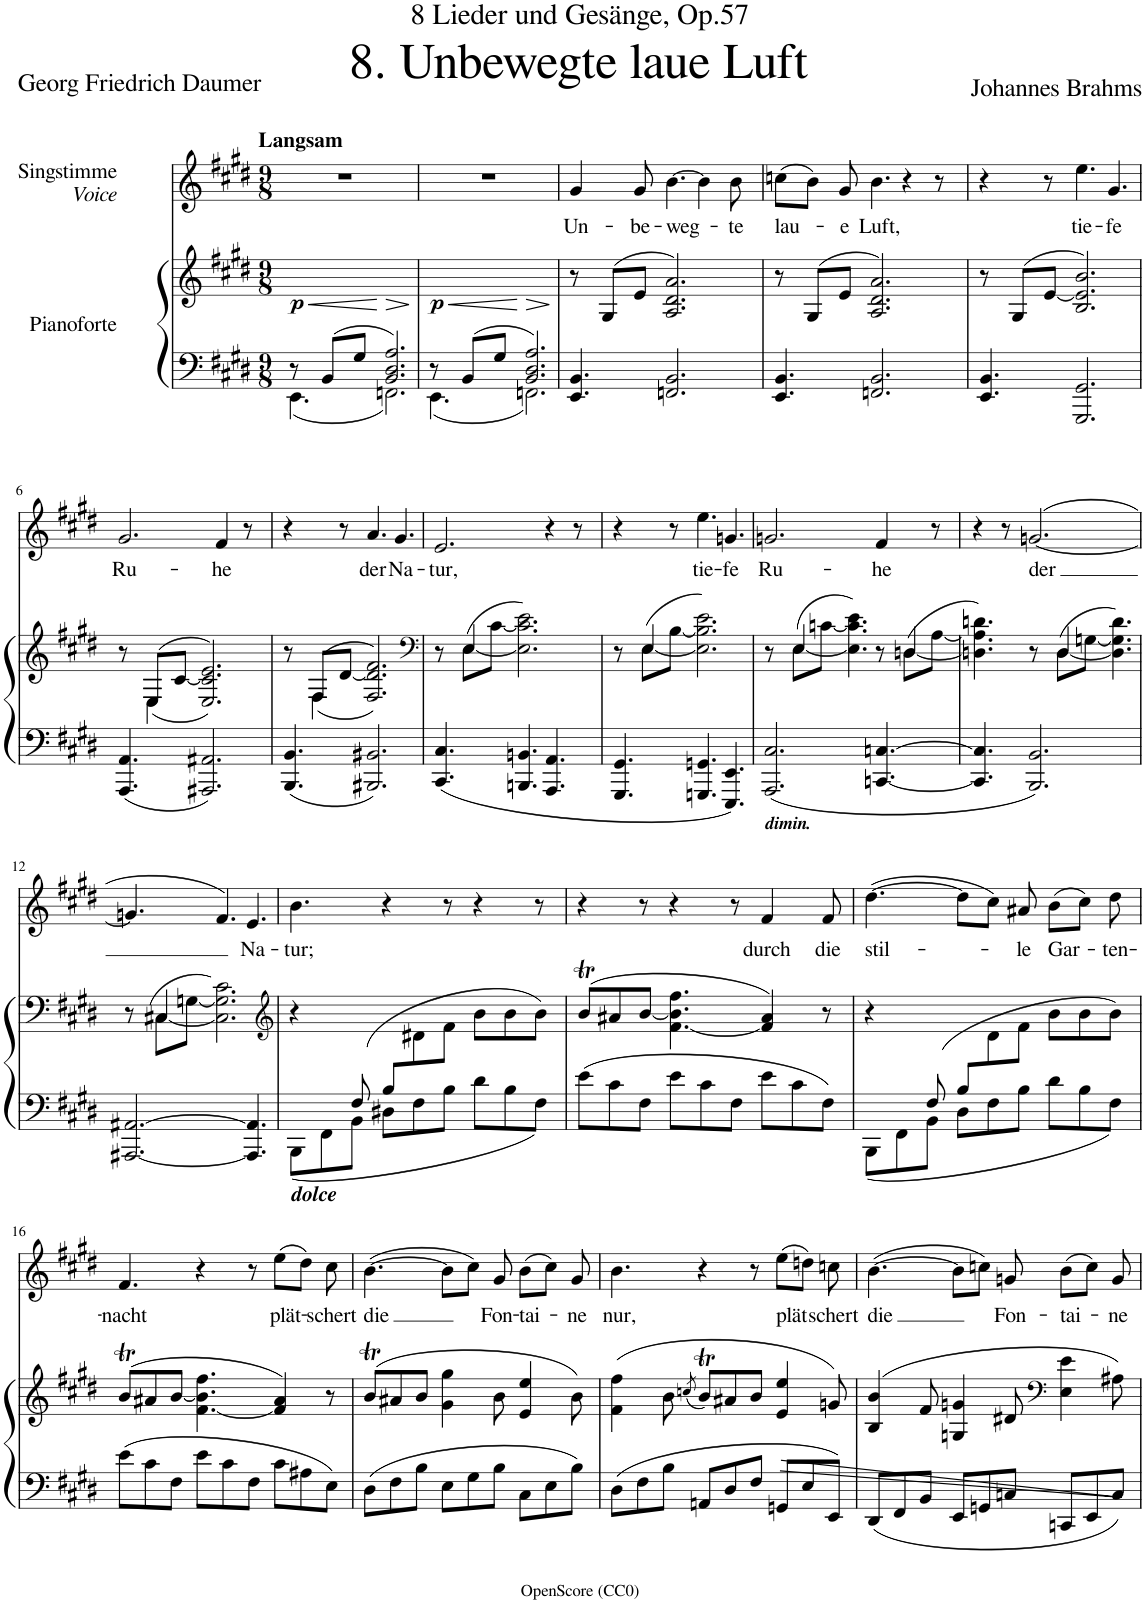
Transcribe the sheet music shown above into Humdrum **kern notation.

**kern	**kern	**dynam	**kern	**text
*part2	*part2	*part2	*part1	*part1
*staff3	*staff2	*staff2/3	*staff1	*staff1
*I"Pianoforte	*	*	*I"Singstimme Voice	*
*I'Pno	*	*	*	*
*clefF4	*clefG2	*	*clefG2	*
*k[f#c#g#d#]	*k[f#c#g#d#]	*	*k[f#c#g#d#]	*
*M9/8	*M9/8	*	*M9/8	*
=1	=1	=1	=1	=1
*^	*	*	*	*
!	!	!	!	!LO:TX:a:B:t=Langsam	!
!	!	!	!LO:HP:b	!	!
!	!	!	!LO:DY:n=1:b	!	!
8ryy	4.EE\	8r	< p	8%9r	.
8BB/L	.	1ryy	.	.	.
8G#/J	.	.	.	.	.
2.BB/ 2.D#/ 2.A/	2.FFn\	.	[	.	.
=2	=2	=2	=2	=2	=2
!	!	!	!LO:HP:b	!	!
!	!	!	!LO:DY:n=1:b	!	!
8ryy	4.EE\	8r	< p	8%9r	.
8BB/L	.	1ryy	.	.	.
8G#/J	.	.	.	.	.
2.BB/ 2.D#/ 2.A/	2.FFn\	.	[	.	.
=3	=3	=3	=3	=3	=3
!	!	!	!	!	!LO:LY:b
*v	*v	*	*	*	*
4.EE/ 4.BB/	8r	.	4g#/	Un-
.	(>8G#/L	.	.	.
!	!	!	!	!LO:LY:b
.	8e/J	.	8g#/	-be-
!	!	!	!	!LO:LY:b
2.FFn/ 2.BB/	2.A/ 2.d#/ 2.a/)	.	[4.b\	-weg-
.	.	.	4b\]	.
!	!	!	!	!LO:LY:b
.	.	.	8b\	-te
=4	=4	=4	=4	=4
!	!	!	!	!LO:LY:b
4.EE/ 4.BB/	8r	.	(8ccn\L	lau-
.	(>8G#/L	.	8b\J)	.
!	!	!	!	!LO:LY:b
.	8e/J	.	8g#/	-e
!	!	!	!	!LO:LY:b
2.FFn/ 2.BB/	2.A/ 2.d#/ 2.a/)	.	4.b\	Luft,
.	.	.	4r	.
.	.	.	8r	.
=5	=5	=5	=5	=5
4.EE/ 4.BB/	8r	.	4r	.
.	(>8G#/L	.	.	.
.	[8e/J	.	8r	.
!	!	!	!	!LO:LY:b
2.GGG#/ 2.GG#/	2.B/ 2.e/] 2.b/)	.	4.ee\	tie-
!	!	!	!	!LO:LY:b
.	.	.	4.g#/	-fe
!!LO:LB:g=z
=6	=6	=6	=6	=6
*	*^	*	*	*
!	!	!	!	!	!LO:LY:b
4.AAA/ 4.AA/	8r	8ryy	.	2.g#/	Ru-
.	(>(<8E/L	4E\	.	.	.
.	[<8c#/J	.	.	.	.
2.AAA#X/ 2.AA#X/	2.E/ 2.c#/] 2.e/))	2.ryy	.	.	.
!	!	!	!	!	!LO:LY:b
.	.	.	.	4f#/	-he
.	.	.	.	8r	.
=7	=7	=7	=7	=7	=7
4.BBB/ 4.BB/	8r	8ryy	.	4r	.
.	(>(<8F#/L	4F#\	.	.	.
.	[<8d#/J	.	.	8r	.
!	!	!	!	!	!LO:LY:b
2.BBB#X/ 2.BB#X/	2.F#/ 2.d#/] 2.f#/))	2.ryy	.	4.a/	der
!	!	!	!	!	!LO:LY:b
.	.	.	.	4.g#/	Na-
=8	=8	=8	=8	=8	=8
*	*clefF4	*	*	*	*
!	!	!	!	!	!LO:LY:b
4.CC#/ 4.C#/	8r	8ryy	.	2.e/	-tur,
.	[<4E/	(>8E\L	.	.	.
.	.	[<8c#\J	.	.	.
4.BBBn/ 4.BBn/	2.ryy	2.E\] 2.c#\] 2.e\)	.	.	.
4.AAA/ 4.AA/	.	.	.	4r	.
.	.	.	.	8r	.
=9	=9	=9	=9	=9	=9
4.GGG#/ 4.GG#/	8r	8ryy	.	4r	.
.	[<4E/	(>8E\L	.	.	.
.	.	[<8B\J	.	8r	.
!	!	!	!	!	!LO:LY:b
4.GGGn/ 4.GGn/	2.ryy	2.E\] 2.B\] 2.e\)	.	4.ee\	tie-
!	!	!	!	!	!LO:LY:b
4.EEE/ 4.EE/	.	.	.	4.gn/	-fe
=10	=10	=10	=10	=10	=10
!LO:TX:b:Bi:t=dimin.	!	!	!	!	!
!	!	!	!	!	!LO:LY:b
2.AAA/ 2.C#/	8r	8ryy	.	2.gn/	Ru-
.	[<4E/	(>8E\L	.	.	.
.	.	[<8cn\J	.	.	.
.	4.ryy	4.E\] 4.c\] 4.e\)	.	.	.
!	!	!	!	!	!LO:LY:b
[4.CCn/ [4.Cn/	8r	8ryy	.	4f#/	-he
.	[<4Dn/	(>8D\L	.	.	.
.	.	[<8A\J	.	8r	.
=11	=11	=11	=11	=11	=11
4.CC/] 4.C/]	4.ryy	4.Dn\] 4.A\] 4.dn\)	.	4r	.
.	.	.	.	8r	.
!	!	!	!	!	!LO:LY:b
2.BBB/ 2.BB/	8r	8ryy	.	(>[2.gn/	der
.	[<4D/	(>8D\L	.	.	.
.	.	[<8Gn\J	.	.	.
.	4.ryy	4.D\] 4.G\] 4.d\)	.	.	.
!!LO:LB:g=z
=12	=12	=12	=12	=12	=12
[2.AAA#X/ [2.AA#X/	8r	8ryy	.	4.gn/]	.
.	[<4C#X/	(>8C#\L	.	.	.
.	.	[<8Gn\J	.	.	.
.	2.ryy	2.C#\] 2.G\] 2.c#\)	.	4.f#/)	.
!	!	!	!	!	!LO:LY:b
4.AAA#/] 4.AA#/]	.	.	.	4.e/	Na-
*	*v	*v	*	*	*
=13	=13	=13	=13	=13
*	*clefG2	*	*	*
*^	*	*	*	*
!	!	!	!LO:DY:b=2	!	!LO:LY:b
4ryy	8BBB\L	4r	other-dynamics	4.b\	-tur;
.	8FF#\	.	.	.	.
(8F#/	8BB\J	4ryy	.	.	.
8B/L	8D#X\L	.	.	4r	.
2ryy	8F#\	8d#X\	.	.	.
.	8B\J	8f#\J	.	8r	.
.	8d#\L	8b\L	.	4r	.
.	8B\	8b\	.	.	.
8ryy	8F#\J	8b\J)	.	8r	.
*v	*v	*	*	*	*
=14	=14	=14	=14	=14
8e\L	(8bT/L	.	4r	.
8c#\	8a#X/	.	.	.
8F#\J	[<8b/J	.	8r	.
8e\L	[4.f#\ 4.b\] 4.ff#\	.	4r	.
8c#\	.	.	.	.
8F#\J	.	.	8r	.
!	!	!	!	!LO:LY:b
8e\L	4f#/] 4a#/)	.	4f#/	durch
8c#\	.	.	.	.
!	!	!	!	!LO:LY:b
8F#\J	8r	.	8f#/	die
=15	=15	=15	=15	=15
*^	*	*	*	*
!	!	!	!	!	!LO:LY:b
4ryy	8BBB\L	4r	.	([4.dd#\	stil-
.	8FF#\	.	.	.	.
(8F#/	8BB\J	4ryy	.	.	.
8B/L	8D#\L	.	.	8dd#\L]	.
2ryy	8F#\	8d#\	.	8cc#\J)	.
!	!	!	!	!	!LO:LY:b
.	8B\J	8f#\J	.	8a#X/	-le
!	!	!	!	!	!LO:LY:b
.	8d#\L	8b\L	.	(8b\L	Gar-
.	8B\	8b\	.	8cc#\J)	.
!	!	!	!	!	!LO:LY:b
8ryy	8F#\J	8b\J)	.	8dd#\	-ten-
!!LO:LB:g=z
=16	=16	=16	=16	=16	=16
!	!	!	!	!	!LO:LY:b
*v	*v	*	*	*	*
8e\L	(8bT/L	.	4.f#/	-nacht
8c#\	8a#X/	.	.	.
8F#\J	[<8b/J	.	.	.
8e\L	[4.f#\ 4.b\] 4.ff#\	.	4r	.
8c#\	.	.	.	.
8F#\J	.	.	8r	.
!	!	!	!	!LO:LY:b
8c#\L	4f#/] 4a#/)	.	(8ee\L	plät-
8A#X\	.	.	8dd#\J)	.
!	!	!	!	!LO:LY:b
8E\J	8r	.	8cc#\	-schert
=17	=17	=17	=17	=17
!	!	!	!	!LO:LY:b
8D#\L	(8bT/L	.	([4.b\	die
8F#\	8a#X/	.	.	.
8B\J	8b/J	.	.	.
8E\L	4g#\ 4gg#\	.	8b\L]	.
8G#\	.	.	8cc#\J)	.
!	!	!	!	!LO:LY:b
8B\J	8b\	.	8g#/	Fon-
!	!	!	!	!LO:LY:b
8C#\L	4e/ 4ee/	.	(8b\L	-tai-
8E\	.	.	8cc#\J)	.
!	!	!	!	!LO:LY:b
8B\J	8b\)	.	8g#/	-ne
=18	=18	=18	=18	=18
!	!	!	!	!LO:LY:b
8D#\L	(4f#\ 4ff#\	.	4.b\	nur,
8F#\	.	.	.	.
8B\J	8b\	.	.	.
.	(8qccn/	.	.	.
8AAn/L	8bT/L)	.	4r	.
8D#/	8a#X/	.	.	.
8F#/J	8b/J	.	8r	.
!	!	!	!	!LO:LY:b
8GGn/L	4e/ 4ee/	.	(8ee\L	plät-
8E/	.	.	8ddn\J)	.
!	!	!	!	!LO:LY:b
8EE/J	8gn/)	.	8ccn\	-schert
=19	=19	=19	=19	=19
!	!	!	!	!LO:LY:b
8DD#/L	(4B/ 4b/	.	([4.b\	die
8FF#/	.	.	.	.
8BB/J	8f#/	.	.	.
8EE/L	4Gn/ 4gn/	.	8b\L]	.
8GGn/	.	.	8ccn\J)	.
!	!	!	!	!LO:LY:b
8Cn/J	8d#X/	.	8gn/	Fon-
*	*clefF4	*	*	*
!	!	!	!	!LO:LY:b
8CCn/L	4E\ 4e\	.	(8b\L	-tai-
8EE/	.	.	8cc\J)	.
!	!	!	!	!LO:LY:b
8C/J	8A#X\)	.	8g/	-ne
=	=	=	=	=
*-	*-	*-	*-	*-
